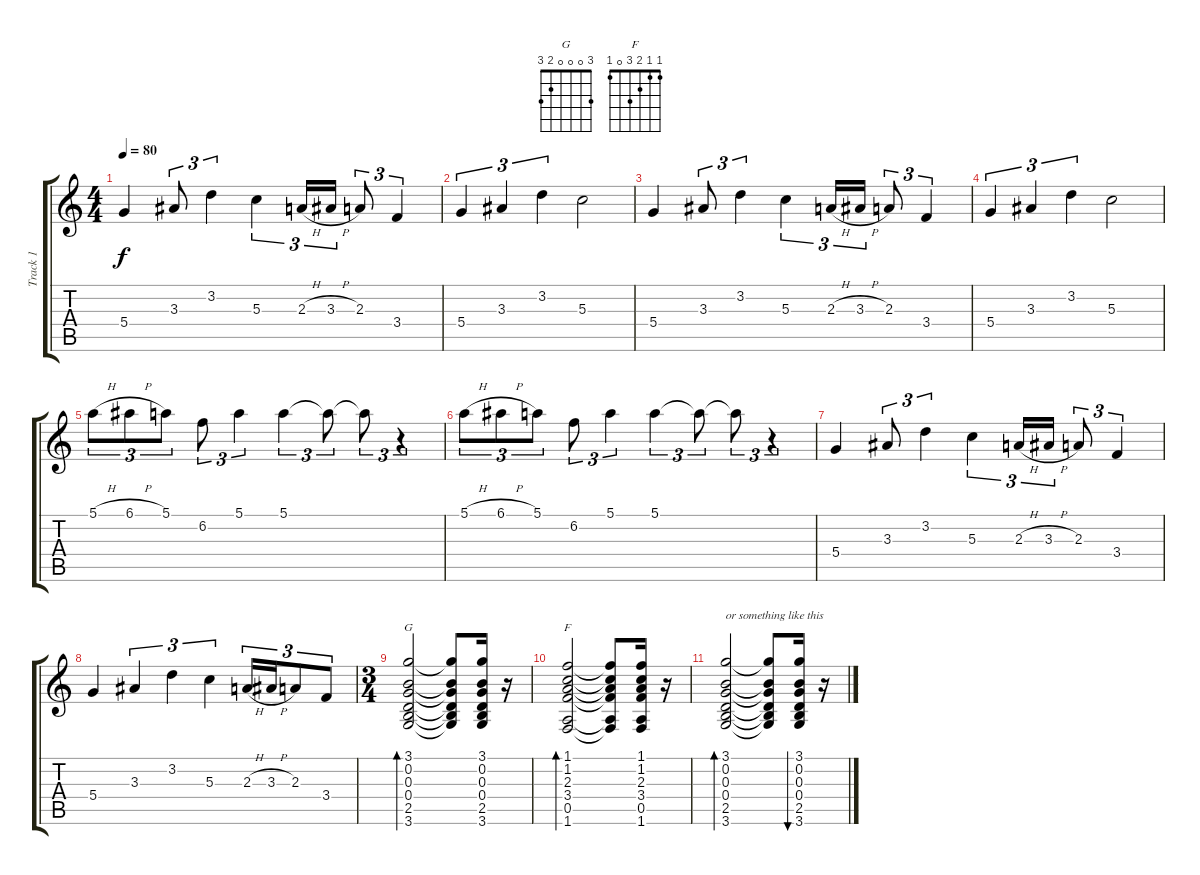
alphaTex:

\track ("Track 1" "Track 1") {instrument electricguitarmuted}
\staff {score tabs}
\tuning (E4 B3 G3 D3 A2 E2) {hide}
\chord ("G" 3 0 0 0 2 3)
\chord ("F" 1 1 2 3 0 1)
\ts (4 4)
\tempo 80
\clef g2
\ks c
5.4.4{dy f instrument electricguitarmuted} 3.3.8{tu (3 2)} 3.2.4{tu (3 2)} 5.3.4{tu (3 2)} 2.3{h}.16{tu (3 2)} 3.3{h}.16{tu (3 2)} 2.3.8{tu (3 2)} 3.4.4{tu (3 2)} |
5.4.4{tu (3 2)} 3.3.4{tu (3 2)} 3.2.4{tu (3 2)} 5.3.2 |
5.4.4 3.3.8{tu (3 2)} 3.2.4{tu (3 2)} 5.3.4{tu (3 2)} 2.3{h}.16{tu (3 2)} 3.3{h}.16{tu (3 2)} 2.3.8{tu (3 2)} 3.4.4{tu (3 2)} |
5.4.4{tu (3 2)} 3.3.4{tu (3 2)} 3.2.4{tu (3 2)} 5.3.2 |
5.1{h}.8{tu (3 2)} 6.1{h}.8{tu (3 2)} 5.1.8{tu (3 2)} 6.2.8{tu (3 2)} 5.1.4{tu (3 2)} 5.1.4{tu (3 2)} 5.1{t}.8{tu (3 2)} 5.1{t}.8{tu (3 2)} r.4{tu (3 2)} |
5.1{h}.8{tu (3 2)} 6.1{h}.8{tu (3 2)} 5.1.8{tu (3 2)} 6.2.8{tu (3 2)} 5.1.4{tu (3 2)} 5.1.4{tu (3 2)} 5.1{t}.8{tu (3 2)} 5.1{t}.8{tu (3 2)} r.4{tu (3 2)} |
5.4.4 3.3.8{tu (3 2)} 3.2.4{tu (3 2)} 5.3.4{tu (3 2)} 2.3{h}.16{tu (3 2)} 3.3{h}.16{tu (3 2)} 2.3.8{tu (3 2)} 3.4.4{tu (3 2)} |
5.4.4 3.3.4{tu (3 2)} 3.2.4{tu (3 2)} 5.3.4{tu (3 2)} 2.3{h}.16{tu (3 2)} 3.3{h}.16{tu (3 2)} 2.3.8{tu (3 2)} 3.4.8{tu (3 2)} |
\ts (3 4)
(3.1 0.2 0.3 0.4 2.5 3.6).2{bd 120 ch "G" volume 9} (3.1{t} 0.2{t} 0.3{t} 0.4{t} 2.5{t} 3.6{t}).8 (3.1 0.2 0.3 0.4 2.5 3.6).16 r.16 |
(1.1 1.2 2.3 3.4 0.5 1.6).2{bd 120 ch "F"} (1.1{t} 1.2{t} 2.3{t} 3.4{t} 0.5{t} 1.6{t}).8 (1.1 1.2 2.3 3.4 0.5 1.6).16 r.16 |
(3.1 0.2 0.3 0.4 2.5 3.6).2{bd 120 txt "or something like this"} (3.1{t} 0.2{t} 0.3{t} 0.4{t} 2.5{t} 3.6{t}).8 (3.1 0.2 0.3 0.4 2.5 3.6).16{bu 60} r.16
